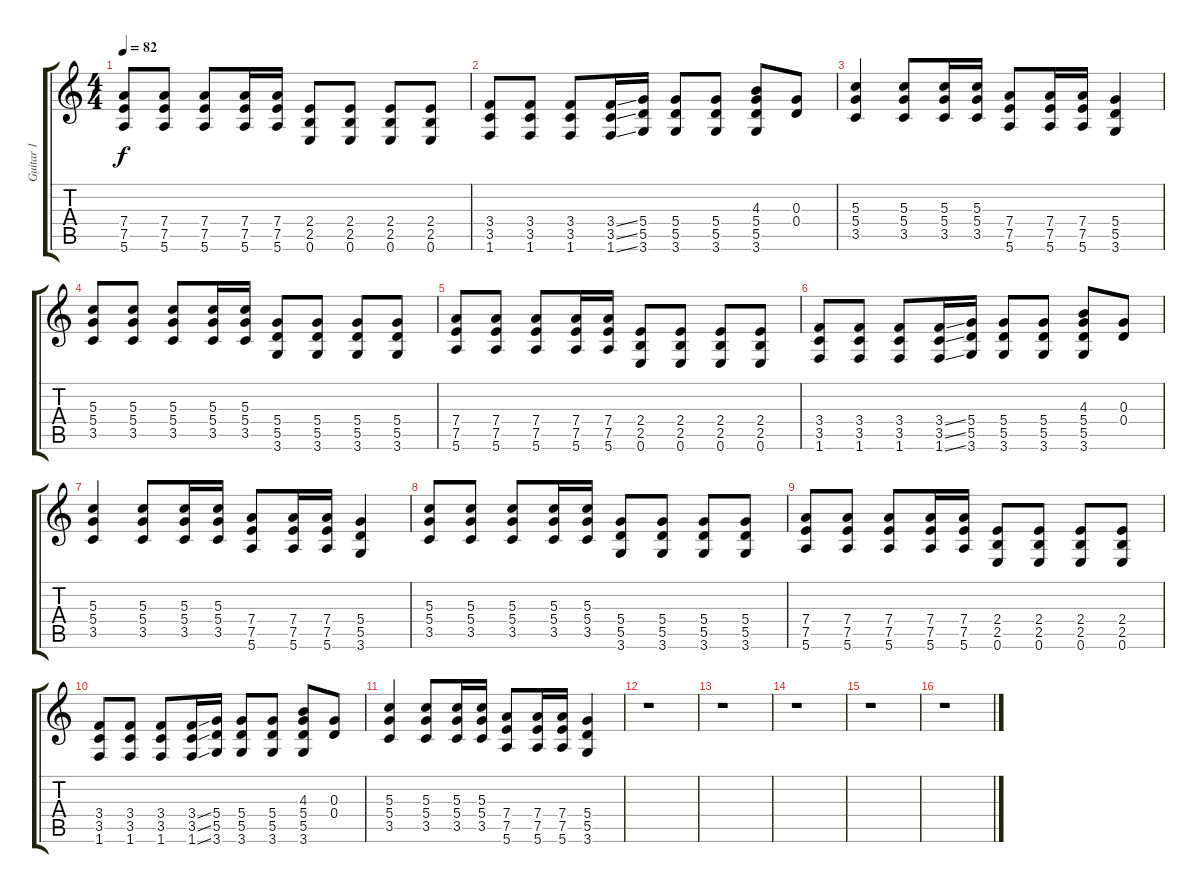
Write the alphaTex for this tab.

\track ("Guitar 1" "Guitar 1") {instrument overdrivenguitar}
\staff {score tabs}
\tuning (E4 B3 G3 D3 A2 E2) {hide}
\ts (4 4)
\tempo 82
\clef g2
\ks c
(7.4 7.5 5.6).8{dy f} (7.4 7.5 5.6).8 (7.4 7.5 5.6).8 (7.4 7.5 5.6).16 (7.4 7.5 5.6).16 (2.4 2.5 0.6).8 (2.4 2.5 0.6).8 (2.4 2.5 0.6).8 (2.4 2.5 0.6).8 |
(3.4 3.5 1.6).8 (3.4 3.5 1.6).8 (3.4 3.5 1.6).8 (3.4{ss} 3.5{ss} 1.6{ss}).16 (5.4 5.5 3.6).16 (5.4 5.5 3.6).8 (5.4 5.5 3.6).8 (4.3 5.4 5.5 3.6).8 (0.3 0.4).8 |
(5.3 5.4 3.5).4 (5.3 5.4 3.5).8 (5.3 5.4 3.5).16 (5.3 5.4 3.5).16 (7.4 7.5 5.6).8 (7.4 7.5 5.6).16 (7.4 7.5 5.6).16 (5.4 5.5 3.6).4 |
(5.3 5.4 3.5).8 (5.3 5.4 3.5).8 (5.3 5.4 3.5).8 (5.3 5.4 3.5).16 (5.3 5.4 3.5).16 (5.4 5.5 3.6).8 (5.4 5.5 3.6).8 (5.4 5.5 3.6).8 (5.4 5.5 3.6).8 |
(7.4 7.5 5.6).8 (7.4 7.5 5.6).8 (7.4 7.5 5.6).8 (7.4 7.5 5.6).16 (7.4 7.5 5.6).16 (2.4 2.5 0.6).8 (2.4 2.5 0.6).8 (2.4 2.5 0.6).8 (2.4 2.5 0.6).8 |
(3.4 3.5 1.6).8 (3.4 3.5 1.6).8 (3.4 3.5 1.6).8 (3.4{ss} 3.5{ss} 1.6{ss}).16 (5.4 5.5 3.6).16 (5.4 5.5 3.6).8 (5.4 5.5 3.6).8 (4.3 5.4 5.5 3.6).8 (0.3 0.4).8 |
(5.3 5.4 3.5).4 (5.3 5.4 3.5).8 (5.3 5.4 3.5).16 (5.3 5.4 3.5).16 (7.4 7.5 5.6).8 (7.4 7.5 5.6).16 (7.4 7.5 5.6).16 (5.4 5.5 3.6).4 |
(5.3 5.4 3.5).8 (5.3 5.4 3.5).8 (5.3 5.4 3.5).8 (5.3 5.4 3.5).16 (5.3 5.4 3.5).16 (5.4 5.5 3.6).8 (5.4 5.5 3.6).8 (5.4 5.5 3.6).8 (5.4 5.5 3.6).8 |
(7.4 7.5 5.6).8 (7.4 7.5 5.6).8 (7.4 7.5 5.6).8 (7.4 7.5 5.6).16 (7.4 7.5 5.6).16 (2.4 2.5 0.6).8 (2.4 2.5 0.6).8 (2.4 2.5 0.6).8 (2.4 2.5 0.6).8 |
(3.4 3.5 1.6).8 (3.4 3.5 1.6).8 (3.4 3.5 1.6).8 (3.4{ss} 3.5{ss} 1.6{ss}).16 (5.4 5.5 3.6).16 (5.4 5.5 3.6).8 (5.4 5.5 3.6).8 (4.3 5.4 5.5 3.6).8 (0.3 0.4).8 |
(5.3 5.4 3.5).4 (5.3 5.4 3.5).8 (5.3 5.4 3.5).16 (5.3 5.4 3.5).16 (7.4 7.5 5.6).8 (7.4 7.5 5.6).16 (7.4 7.5 5.6).16 (5.4 5.5 3.6).4 |
r.1 |
r.1 |
r.1 |
r.1 |
r.1
